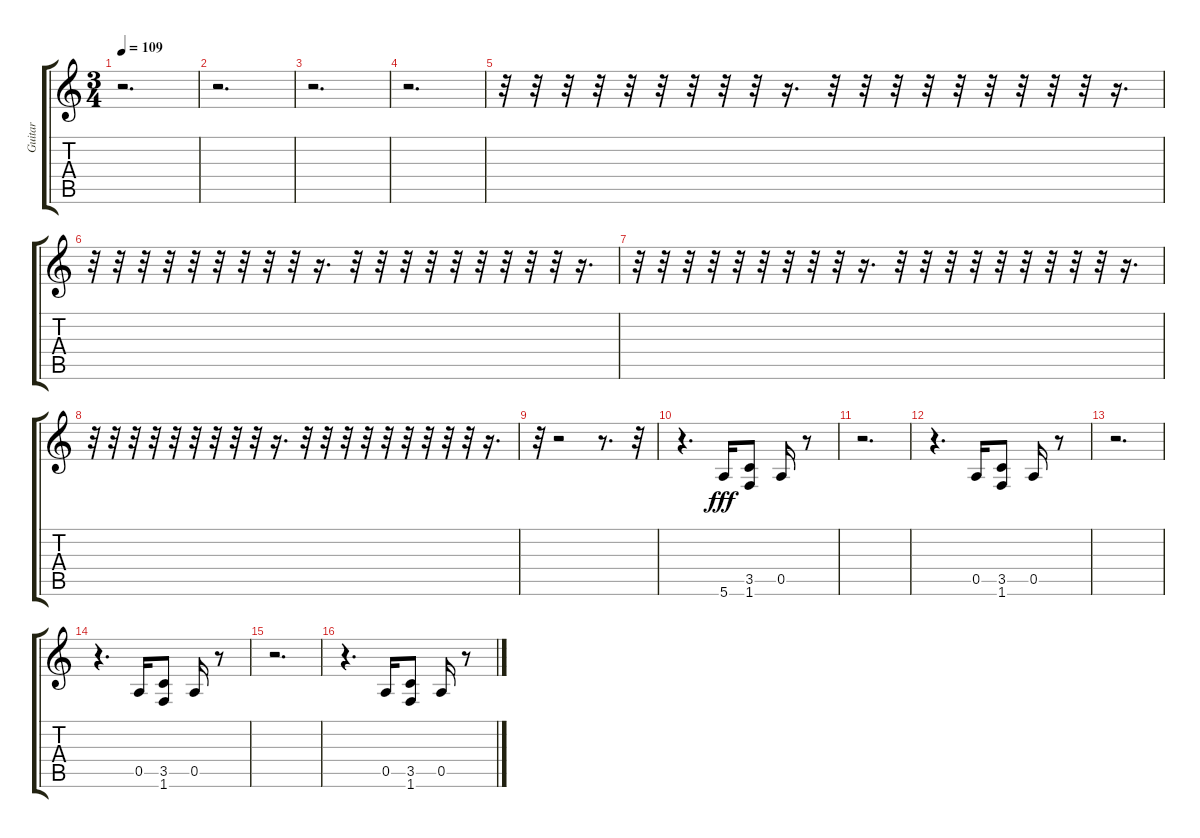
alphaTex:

\track ("Guitar" "Guitar") {instrument distortionguitar}
\staff {score tabs}
\tuning (E4 B3 G3 D3 A2 E2) {hide}
\ts (3 4)
\tempo 109
\clef g2
\ks c
r.2{d dy fff instrument distortionguitar} |
r.2{d} |
r.2{d} |
r.2{d} |
r.32 r.32 r.32 r.32 r.32 r.32 r.32 r.32 r.32 r.16{d} r.32 r.32 r.32 r.32 r.32 r.32 r.32 r.32 r.32 r.16{d} |
r.32 r.32 r.32 r.32 r.32 r.32 r.32 r.32 r.32 r.16{d} r.32 r.32 r.32 r.32 r.32 r.32 r.32 r.32 r.32 r.16{d} |
r.32 r.32 r.32 r.32 r.32 r.32 r.32 r.32 r.32 r.16{d} r.32 r.32 r.32 r.32 r.32 r.32 r.32 r.32 r.32 r.16{d} |
r.32 r.32 r.32 r.32 r.32 r.32 r.32 r.32 r.32 r.16{d} r.32 r.32 r.32 r.32 r.32 r.32 r.32 r.32 r.32 r.16{d} |
r.32 r.2 r.8{d} r.32 |
r.4{d} 5.6.16 (3.5 1.6).8 0.5.16 r.8 |
r.2{d} |
r.4{d} 0.5.16 (3.5 1.6).8 0.5.16 r.8 |
r.2{d} |
r.4{d} 0.5.16 (3.5 1.6).8 0.5.16 r.8 |
r.2{d} |
r.4{d} 0.5.16 (3.5 1.6).8 0.5.16 r.8
